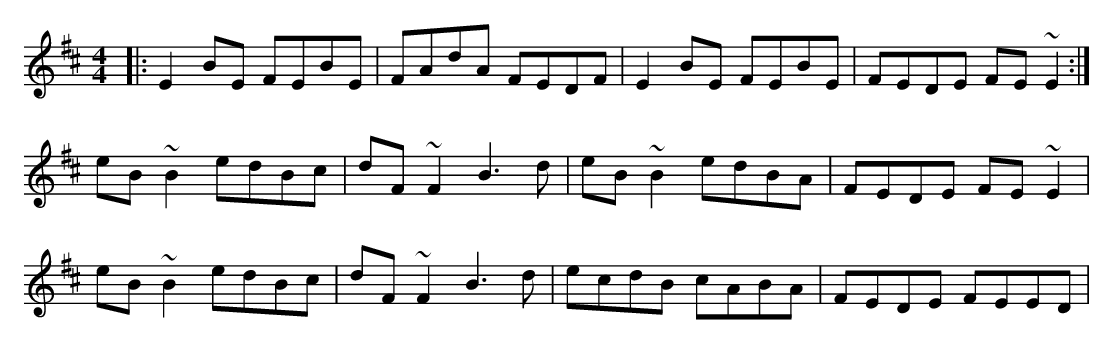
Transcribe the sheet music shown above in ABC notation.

X:1
M:4/4
K:Edor
|:E2 BE FEBE|FAdA FEDF|E2 BE FEBE|FEDE FE ~E2:|
eB ~B2 edBc|dF ~F2 B3 d|eB ~B2 edBA|FEDE FE ~E2|
eB ~B2 edBc|dF ~F2 B3 d|ecdB cABA|FEDE FEED|
